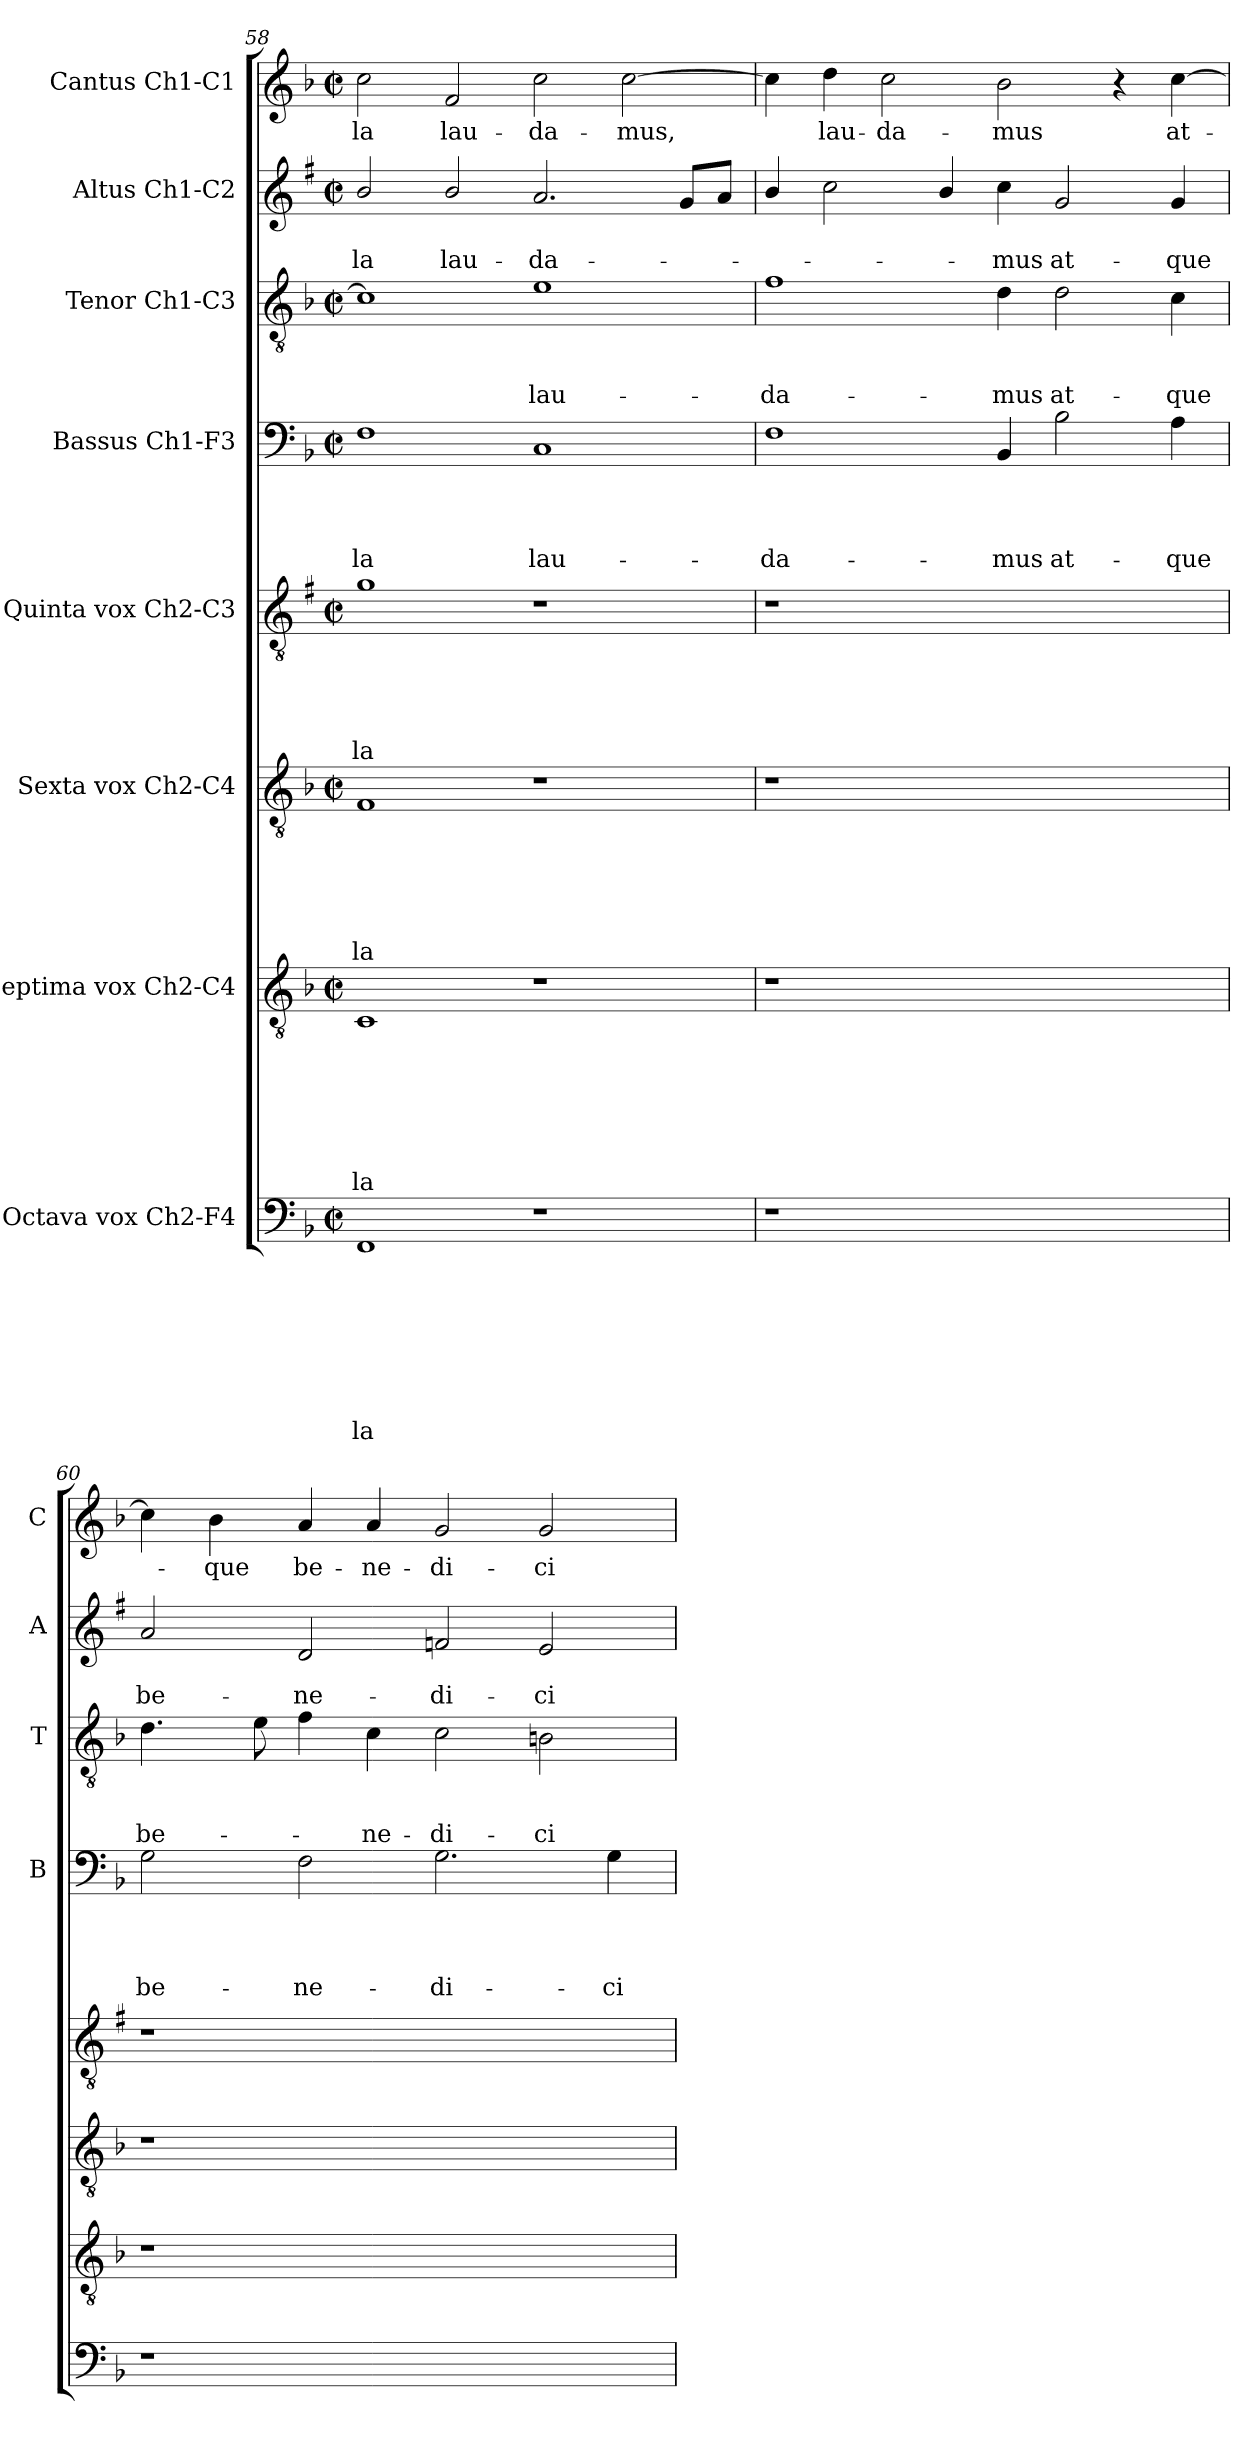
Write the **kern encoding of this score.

**kern	**text	**text	**text	**text	**text	**text	**text	**text	**kern	**text	**text	**text	**text	**text	**text	**text	**kern	**text	**text	**text	**text	**text	**text	**kern	**text	**text	**text	**text	**text	**kern	**text	**text	**text	**text	**kern	**text	**text	**text	**kern	**text	**text	**kern	**text
*part8	*part8	*part8	*part8	*part8	*part8	*part8	*part8	*part8	*part7	*part7	*part7	*part7	*part7	*part7	*part7	*part7	*part6	*part6	*part6	*part6	*part6	*part6	*part6	*part5	*part5	*part5	*part5	*part5	*part5	*part4	*part4	*part4	*part4	*part4	*part3	*part3	*part3	*part3	*part2	*part2	*part2	*part1	*part1
*staff8	*staff8	*staff8	*staff8	*staff8	*staff8	*staff8	*staff8	*staff8	*staff7	*staff7	*staff7	*staff7	*staff7	*staff7	*staff7	*staff7	*staff6	*staff6	*staff6	*staff6	*staff6	*staff6	*staff6	*staff5	*staff5	*staff5	*staff5	*staff5	*staff5	*staff4	*staff4	*staff4	*staff4	*staff4	*staff3	*staff3	*staff3	*staff3	*staff2	*staff2	*staff2	*staff1	*staff1
*I"Octava vox Ch2-F4	*	*	*	*	*	*	*	*	*I"Septima vox Ch2-C4	*	*	*	*	*	*	*	*I"Sexta vox Ch2-C4	*	*	*	*	*	*	*I"Quinta vox Ch2-C3	*	*	*	*	*	*I"Bassus Ch1-F3	*	*	*	*	*I"Tenor Ch1-C3	*	*	*	*I"Altus Ch1-C2	*	*	*I"Cantus Ch1-C1	*
*	*	*	*	*	*	*	*	*	*	*	*	*	*	*	*	*	*	*	*	*	*	*	*	*	*	*	*	*	*	*I'B	*	*	*	*	*I'T	*	*	*	*I'A	*	*	*I'C	*
*clefF4	*	*	*	*	*	*	*	*	*clefGv2	*	*	*	*	*	*	*	*clefGv2	*	*	*	*	*	*	*clefGv2	*	*	*	*	*	*clefF4	*	*	*	*	*clefGv2	*	*	*	*clefG2	*	*	*clefG2	*
*	*	*	*	*	*	*	*	*	*	*	*	*	*	*	*	*	*	*	*	*	*	*	*	*ITrd1c2	*	*	*	*	*	*	*	*	*	*	*	*	*	*	*ITrd1c2	*	*	*	*
*k[b-]	*	*	*	*	*	*	*	*	*k[b-]	*	*	*	*	*	*	*	*k[b-]	*	*	*	*	*	*	*k[b-]	*	*	*	*	*	*k[b-]	*	*	*	*	*k[b-]	*	*	*	*k[b-]	*	*	*k[b-]	*
*F:	*	*	*	*	*	*	*	*	*F:	*	*	*	*	*	*	*	*F:	*	*	*	*	*	*	*F:	*	*	*	*	*	*F:	*	*	*	*	*F:	*	*	*	*F:	*	*	*F:	*
*M2/2	*	*	*	*	*	*	*	*	*M2/2	*	*	*	*	*	*	*	*M2/2	*	*	*	*	*	*	*M2/2	*	*	*	*	*	*M2/2	*	*	*	*	*M2/2	*	*	*	*M2/2	*	*	*M2/2	*
*met(c|)	*	*	*	*	*	*	*	*	*met(c|)	*	*	*	*	*	*	*	*met(c|)	*	*	*	*	*	*	*met(c|)	*	*	*	*	*	*met(c|)	*	*	*	*	*met(c|)	*	*	*	*met(c|)	*	*	*met(c|)	*
=58	=58	=58	=58	=58	=58	=58	=58	=58	=58	=58	=58	=58	=58	=58	=58	=58	=58	=58	=58	=58	=58	=58	=58	=58	=58	=58	=58	=58	=58	=58	=58	=58	=58	=58	=58	=58	=58	=58	=58	=58	=58	=58	=58
!	!	!	!	!	!	!	!	!LO:LY:b	!	!	!	!	!	!	!	!LO:LY:b	!	!	!	!	!	!	!LO:LY:b	!	!	!	!	!	!LO:LY:b	!	!	!	!	!LO:LY:b	!	!	!	!	!	!	!LO:LY:b	!	!LO:LY:b
1FF	.	.	.	.	.	.	.	-la	1C	.	.	.	.	.	.	-la	1F	.	.	.	.	.	-la	1f	.	.	.	.	-la	1F	.	.	.	-la	1c]	.	.	.	2a/	.	-la	2cc\	-la
!	!	!	!	!	!	!	!	!	!	!	!	!	!	!	!	!	!	!	!	!	!	!	!	!	!	!	!	!	!	!	!	!	!	!	!	!	!	!	!	!	!LO:LY:b	!	!LO:LY:b
.	.	.	.	.	.	.	.	.	.	.	.	.	.	.	.	.	.	.	.	.	.	.	.	.	.	.	.	.	.	.	.	.	.	.	.	.	.	.	2a/	.	lau-	2f/	lau-
!	!	!	!	!	!	!	!	!	!	!	!	!	!	!	!	!	!	!	!	!	!	!	!	!	!	!	!	!	!	!	!	!	!	!LO:LY:b	!	!	!	!LO:LY:b	!	!	!LO:LY:b	!	!LO:LY:b
1r	.	.	.	.	.	.	.	.	1r	.	.	.	.	.	.	.	1r	.	.	.	.	.	.	1r	.	.	.	.	.	1C	.	.	.	lau-	1e	.	.	lau-	2.g/	.	-da-	2cc\	-da-
!	!	!	!	!	!	!	!	!	!	!	!	!	!	!	!	!	!	!	!	!	!	!	!	!	!	!	!	!	!	!	!	!	!	!	!	!	!	!	!	!	!	!	!LO:LY:b
.	.	.	.	.	.	.	.	.	.	.	.	.	.	.	.	.	.	.	.	.	.	.	.	.	.	.	.	.	.	.	.	.	.	.	.	.	.	.	.	.	.	[2cc\	-mus,
.	.	.	.	.	.	.	.	.	.	.	.	.	.	.	.	.	.	.	.	.	.	.	.	.	.	.	.	.	.	.	.	.	.	.	.	.	.	.	8f/L	.	.	.	.
.	.	.	.	.	.	.	.	.	.	.	.	.	.	.	.	.	.	.	.	.	.	.	.	.	.	.	.	.	.	.	.	.	.	.	.	.	.	.	8g/J	.	.	.	.
=59	=59	=59	=59	=59	=59	=59	=59	=59	=59	=59	=59	=59	=59	=59	=59	=59	=59	=59	=59	=59	=59	=59	=59	=59	=59	=59	=59	=59	=59	=59	=59	=59	=59	=59	=59	=59	=59	=59	=59	=59	=59	=59	=59
!	!	!	!	!	!	!	!	!	!	!	!	!	!	!	!	!	!	!	!	!	!	!	!	!	!	!	!	!	!	!	!	!	!	!LO:LY:b	!	!	!	!LO:LY:b	!	!	!	!	!
1r	.	.	.	.	.	.	.	.	1r	.	.	.	.	.	.	.	1r	.	.	.	.	.	.	1r	.	.	.	.	.	1F	.	.	.	-da-	1f	.	.	-da-	4a/	.	.	4cc\]	.
!	!	!	!	!	!	!	!	!	!	!	!	!	!	!	!	!	!	!	!	!	!	!	!	!	!	!	!	!	!	!	!	!	!	!	!	!	!	!	!	!	!	!	!LO:LY:b
.	.	.	.	.	.	.	.	.	.	.	.	.	.	.	.	.	.	.	.	.	.	.	.	.	.	.	.	.	.	.	.	.	.	.	.	.	.	.	2b-\	.	.	4dd\	lau-
!	!	!	!	!	!	!	!	!	!	!	!	!	!	!	!	!	!	!	!	!	!	!	!	!	!	!	!	!	!	!	!	!	!	!	!	!	!	!	!	!	!	!	!LO:LY:b
.	.	.	.	.	.	.	.	.	.	.	.	.	.	.	.	.	.	.	.	.	.	.	.	.	.	.	.	.	.	.	.	.	.	.	.	.	.	.	.	.	.	2cc\	-da-
.	.	.	.	.	.	.	.	.	.	.	.	.	.	.	.	.	.	.	.	.	.	.	.	.	.	.	.	.	.	.	.	.	.	.	.	.	.	.	4a/	.	.	.	.
!	!	!	!	!	!	!	!	!	!	!	!	!	!	!	!	!	!	!	!	!	!	!	!	!	!	!	!	!	!	!	!	!	!	!LO:LY:b	!	!	!	!LO:LY:b	!	!	!LO:LY:b	!	!LO:LY:b
1ryy	.	.	.	.	.	.	.	.	1ryy	.	.	.	.	.	.	.	1ryy	.	.	.	.	.	.	1ryy	.	.	.	.	.	4BB-/	.	.	.	-mus	4d\	.	.	-mus	4b-\	.	-mus	2b-\	-mus
!	!	!	!	!	!	!	!	!	!	!	!	!	!	!	!	!	!	!	!	!	!	!	!	!	!	!	!	!	!	!	!	!	!	!LO:LY:b	!	!	!	!LO:LY:b	!	!	!LO:LY:b	!	!
.	.	.	.	.	.	.	.	.	.	.	.	.	.	.	.	.	.	.	.	.	.	.	.	.	.	.	.	.	.	2B-\	.	.	.	at-	2d\	.	.	at-	2f/	.	at-	.	.
.	.	.	.	.	.	.	.	.	.	.	.	.	.	.	.	.	.	.	.	.	.	.	.	.	.	.	.	.	.	.	.	.	.	.	.	.	.	.	.	.	.	4r	.
!	!	!	!	!	!	!	!	!	!	!	!	!	!	!	!	!	!	!	!	!	!	!	!	!	!	!	!	!	!	!	!	!	!	!LO:LY:b	!	!	!	!LO:LY:b	!	!	!LO:LY:b	!	!LO:LY:b
.	.	.	.	.	.	.	.	.	.	.	.	.	.	.	.	.	.	.	.	.	.	.	.	.	.	.	.	.	.	4A\	.	.	.	-que	4c\	.	.	-que	4f/	.	-que	[4cc\	at-
=60	=60	=60	=60	=60	=60	=60	=60	=60	=60	=60	=60	=60	=60	=60	=60	=60	=60	=60	=60	=60	=60	=60	=60	=60	=60	=60	=60	=60	=60	=60	=60	=60	=60	=60	=60	=60	=60	=60	=60	=60	=60	=60	=60
!	!	!	!	!	!	!	!	!	!	!	!	!	!	!	!	!	!	!	!	!	!	!	!	!	!	!	!	!	!	!	!	!	!	!LO:LY:b	!	!	!	!LO:LY:b	!	!	!LO:LY:b	!	!
1r	.	.	.	.	.	.	.	.	1r	.	.	.	.	.	.	.	1r	.	.	.	.	.	.	1r	.	.	.	.	.	2G\	.	.	.	be-	4.d\	.	.	be-	2g/	.	be-	4cc\]	.
!	!	!	!	!	!	!	!	!	!	!	!	!	!	!	!	!	!	!	!	!	!	!	!	!	!	!	!	!	!	!	!	!	!	!	!	!	!	!	!	!	!	!	!LO:LY:b
.	.	.	.	.	.	.	.	.	.	.	.	.	.	.	.	.	.	.	.	.	.	.	.	.	.	.	.	.	.	.	.	.	.	.	.	.	.	.	.	.	.	4b-\	-que
.	.	.	.	.	.	.	.	.	.	.	.	.	.	.	.	.	.	.	.	.	.	.	.	.	.	.	.	.	.	.	.	.	.	.	8e\	.	.	.	.	.	.	.	.
!	!	!	!	!	!	!	!	!	!	!	!	!	!	!	!	!	!	!	!	!	!	!	!	!	!	!	!	!	!	!	!	!	!	!LO:LY:b	!	!	!	!	!	!	!LO:LY:b	!	!LO:LY:b
.	.	.	.	.	.	.	.	.	.	.	.	.	.	.	.	.	.	.	.	.	.	.	.	.	.	.	.	.	.	2F\	.	.	.	-ne-	4f\	.	.	.	2c/	.	-ne-	4a/	be-
!	!	!	!	!	!	!	!	!	!	!	!	!	!	!	!	!	!	!	!	!	!	!	!	!	!	!	!	!	!	!	!	!	!	!	!	!	!	!LO:LY:b	!	!	!	!	!LO:LY:b
.	.	.	.	.	.	.	.	.	.	.	.	.	.	.	.	.	.	.	.	.	.	.	.	.	.	.	.	.	.	.	.	.	.	.	4c\	.	.	-ne-	.	.	.	4a/	-ne-
!	!	!	!	!	!	!	!	!	!	!	!	!	!	!	!	!	!	!	!	!	!	!	!	!	!	!	!	!	!	!	!	!	!	!LO:LY:b	!	!	!	!LO:LY:b	!	!	!LO:LY:b	!	!LO:LY:b
1ryy	.	.	.	.	.	.	.	.	1ryy	.	.	.	.	.	.	.	1ryy	.	.	.	.	.	.	1ryy	.	.	.	.	.	2.G\	.	.	.	-di-	2c\	.	.	-di-	2e-X/	.	-di-	2g/	-di-
!	!	!	!	!	!	!	!	!	!	!	!	!	!	!	!	!	!	!	!	!	!	!	!	!	!	!	!	!	!	!	!	!	!	!	!	!	!	!LO:LY:b	!	!	!LO:LY:b	!	!LO:LY:b
.	.	.	.	.	.	.	.	.	.	.	.	.	.	.	.	.	.	.	.	.	.	.	.	.	.	.	.	.	.	.	.	.	.	.	2Bn\	.	.	-ci-	2d/	.	-ci-	2g/	-ci-
!	!	!	!	!	!	!	!	!	!	!	!	!	!	!	!	!	!	!	!	!	!	!	!	!	!	!	!	!	!	!	!	!	!	!LO:LY:b	!	!	!	!	!	!	!	!	!
.	.	.	.	.	.	.	.	.	.	.	.	.	.	.	.	.	.	.	.	.	.	.	.	.	.	.	.	.	.	4G\	.	.	.	-ci-	.	.	.	.	.	.	.	.	.
=	=	=	=	=	=	=	=	=	=	=	=	=	=	=	=	=	=	=	=	=	=	=	=	=	=	=	=	=	=	=	=	=	=	=	=	=	=	=	=	=	=	=	=
*-	*-	*-	*-	*-	*-	*-	*-	*-	*-	*-	*-	*-	*-	*-	*-	*-	*-	*-	*-	*-	*-	*-	*-	*-	*-	*-	*-	*-	*-	*-	*-	*-	*-	*-	*-	*-	*-	*-	*-	*-	*-	*-	*-
